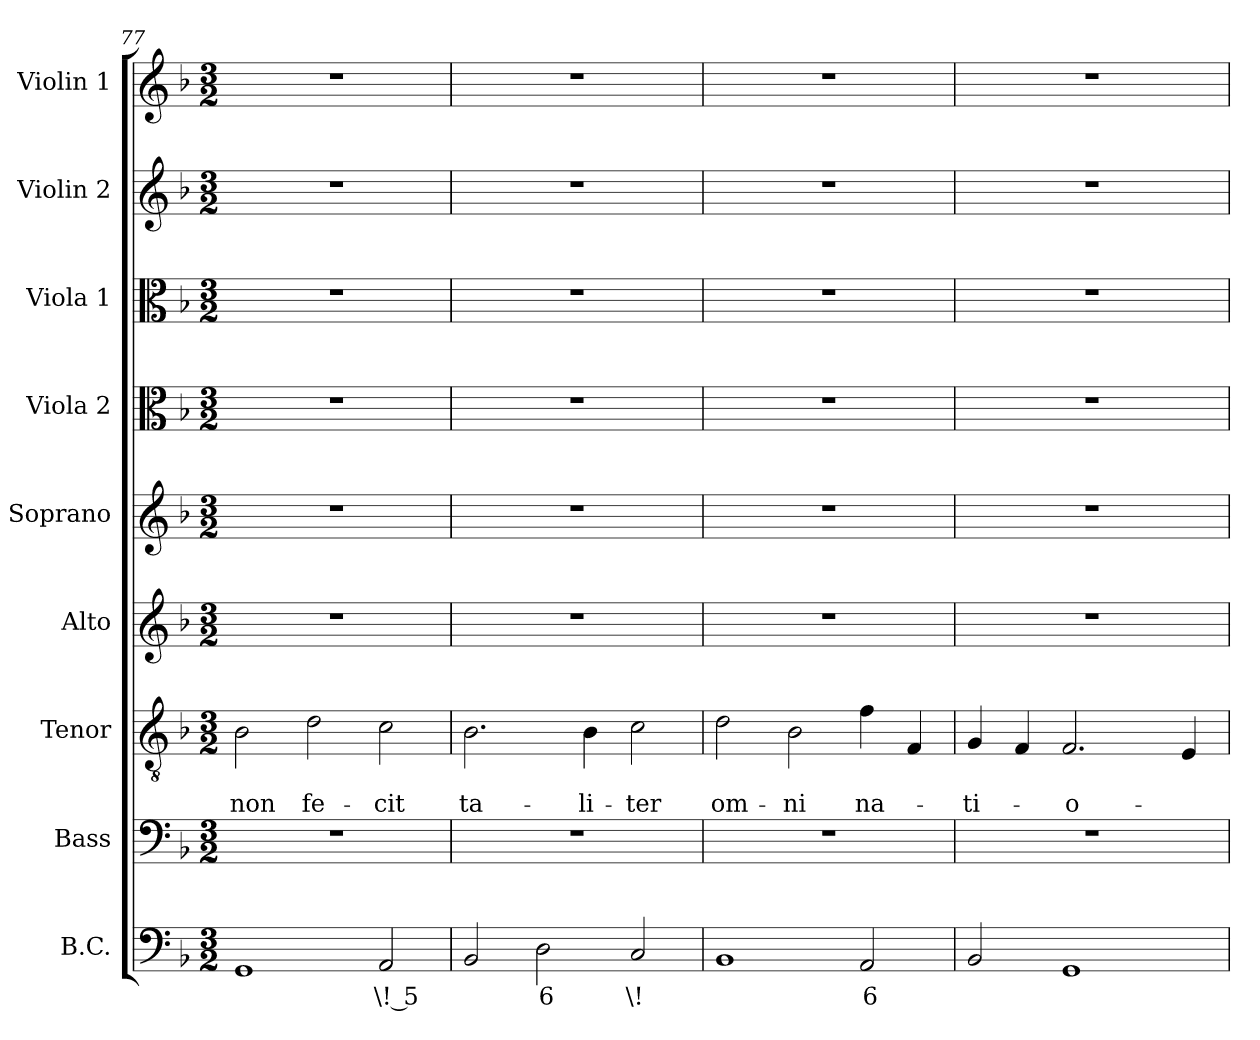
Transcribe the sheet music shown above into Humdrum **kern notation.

**kern	**text	**kern	**kern	**text	**text	**kern	**kern	**kern	**kern	**kern	**kern
*part9	*part9	*part8	*part7	*part7	*part7	*part6	*part5	*part4	*part3	*part2	*part1
*staff9	*staff9	*staff8	*staff7	*staff7	*staff7	*staff6	*staff5	*staff4	*staff3	*staff2	*staff1
*I"B.C.	*	*I"Bass	*I"Tenor	*	*	*I"Alto	*I"Soprano	*I"Viola 2	*I"Viola 1	*I"Violin 2	*I"Violin 1
*I'BC	*	*I'B	*I'T	*	*	*I'A	*I'S	*I'Vla. 2	*I'Vla. 1	*I'Vln. 2	*I'Vln. 1
*clefF4	*	*clefF4	*clefGv2	*	*	*clefG2	*clefG2	*clefC3	*clefC3	*clefG2	*clefG2
*k[b-]	*	*k[b-]	*k[b-]	*	*	*k[b-]	*k[b-]	*k[b-]	*k[b-]	*k[b-]	*k[b-]
*F:	*	*F:	*F:	*	*	*F:	*F:	*F:	*F:	*F:	*F:
*M3/2	*	*M3/2	*M3/2	*	*	*M3/2	*M3/2	*M3/2	*M3/2	*M3/2	*M3/2
=77	=77	=77	=77	=77	=77	=77	=77	=77	=77	=77	=77
!	!	!	!	!	!LO:LY:b	!	!	!	!	!	!
1GG	.	1.r	2B-\	.	non	1.r	1.r	1.r	1.r	1.r	1.r
!	!	!	!	!	!LO:LY:b	!	!	!	!	!	!
.	.	.	2d\	.	fe-	.	.	.	.	.	.
!	!LO:LY:b	!	!	!	!LO:LY:b	!	!	!	!	!	!
2AA/	\! 5	.	2c\	.	-cit	.	.	.	.	.	.
!!LO:PB:g=z
=78	=78	=78	=78	=78	=78	=78	=78	=78	=78	=78	=78
!	!	!	!	!	!LO:LY:b	!	!	!	!	!	!
2BB-/	.	1.r	2.B-\	.	ta-	1.r	1.r	1.r	1.r	1.r	1.r
!	!LO:LY:b	!	!	!	!	!	!	!	!	!	!
2D\	6	.	.	.	.	.	.	.	.	.	.
!	!	!	!	!	!LO:LY:b	!	!	!	!	!	!
.	.	.	4B-\	.	-li-	.	.	.	.	.	.
!	!LO:LY:b	!	!	!	!LO:LY:b	!	!	!	!	!	!
2C/	\!	.	2c\	.	-ter	.	.	.	.	.	.
=79	=79	=79	=79	=79	=79	=79	=79	=79	=79	=79	=79
!	!	!	!	!	!LO:LY:b	!	!	!	!	!	!
1BB-	.	1.r	2d\	.	om-	1.r	1.r	1.r	1.r	1.r	1.r
!	!	!	!	!	!LO:LY:b	!	!	!	!	!	!
.	.	.	2B-\	.	-ni	.	.	.	.	.	.
!	!LO:LY:b	!	!	!	!LO:LY:b	!	!	!	!	!	!
2AA/	6	.	4f\	.	na-	.	.	.	.	.	.
.	.	.	4F/	.	.	.	.	.	.	.	.
=80	=80	=80	=80	=80	=80	=80	=80	=80	=80	=80	=80
*^	*	*	*	*	*	*	*	*	*	*	*
!	!	!	!	!	!	!LO:LY:b	!	!	!	!	!	!
2BB-/	2ryy	.	1.r	4G/	.	-ti-	1.r	1.r	1.r	1.r	1.r	1.r
.	.	.	.	4F/	.	.	.	.	.	.	.	.
!	!	!	!	!	!	!LO:LY:b	!	!	!	!	!	!
1GG	2ryy	.	.	2.F/	.	-o-	.	.	.	.	.	.
.	4ryy	.	.	.	.	.	.	.	.	.	.	.
.	4ryy	.	.	4E/	.	.	.	.	.	.	.	.
*v	*v	*	*	*	*	*	*	*	*	*	*	*
=	=	=	=	=	=	=	=	=	=	=	=
*-	*-	*-	*-	*-	*-	*-	*-	*-	*-	*-	*-
